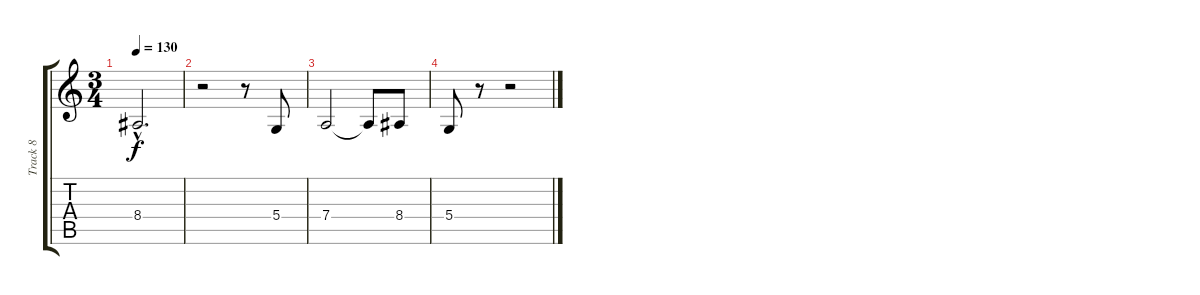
\track ("Track 8" "Track 8") {instrument trumpet}
\staff {score tabs}
\tuning (E4 B3 G3 D3 A2 E2) {hide}
\ts (3 4)
\tempo 130
\clef g2
\ks c
8.4{hac}.2{d dy f volume 14} |
r.2 r.8 5.4.8{volume 14} |
7.4.2 7.4{t}.8 8.4.8 |
5.4.8 r.8 r.2
